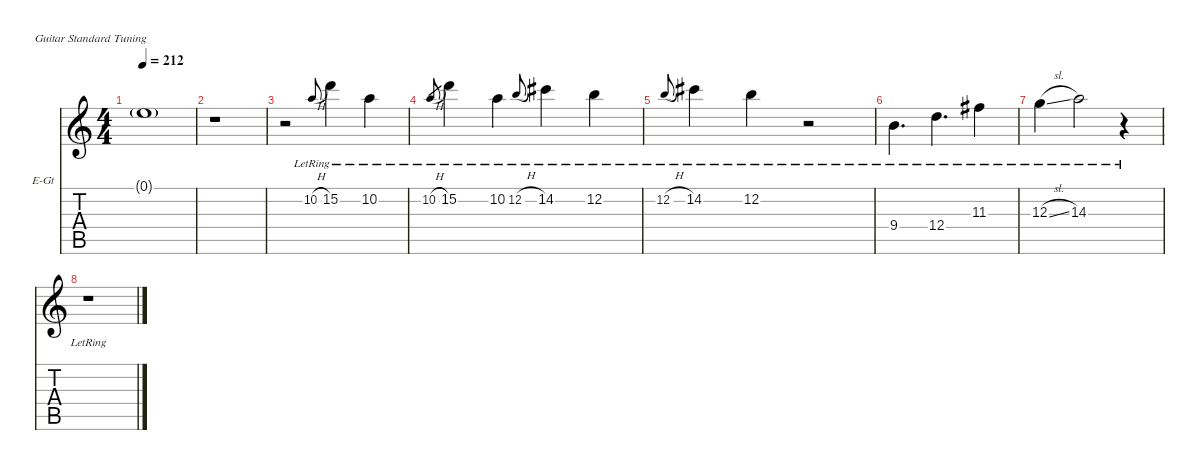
\hideDynamics
\bracketExtendMode nobrackets
\firstSystemTrackNameOrientation horizontal
\otherSystemsTrackNameOrientation horizontal
\track ("Clean Guitar" "E-Gt") {instrument distortionguitar}
\staff {score tabs}
\tuning (E4 B3 G3 D3 A2 E2)
\ts (4 4)
\tempo 212
\clef g2
\ks c
0.1{g}.1{dy pp} |
r.1 |
r.2 10.2{h lr}.8{gr onbeat dy ppp} 15.2{lr}.4{dy pp} 10.2{lr}.4 |
10.2{h lr}.8{gr dy ppp} 15.2{lr}.4{dy pp} 10.2{lr}.4 12.2{h lr}.8{gr onbeat dy ppp} 14.2{lr acc #}.4{dy pp} 12.2{lr}.4 |
12.2{h lr}.8{gr onbeat dy ppp} 14.2{lr acc #}.4{dy pp} 12.2{lr}.4 r.2 |
9.4{lr}.4{d dy f} 12.4{lr}.4{d} 11.3{lr acc #}.4 |
12.3{sl lr}.4 14.3{lr}.2 r.4 |
r.1
